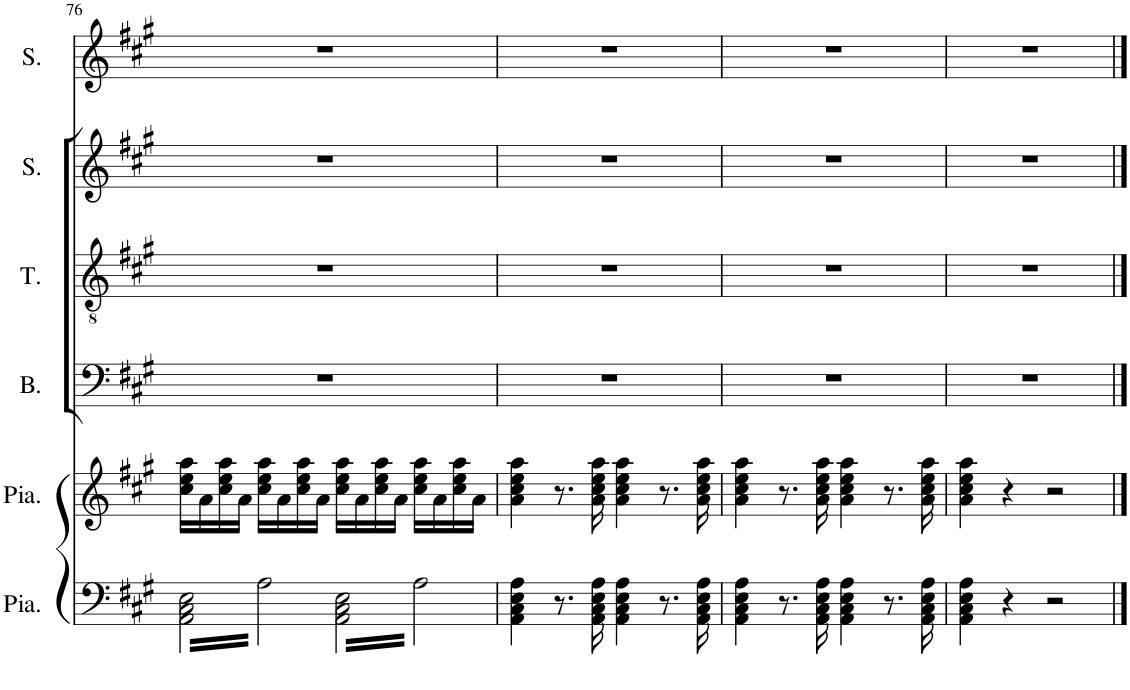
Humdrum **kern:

**kern	**kern	**kern	**kern	**kern	**kern
*part6	*part5	*part4	*part3	*part2	*part1
*staff6	*staff5	*staff4	*staff3	*staff2	*staff1
*I"Piano	*I"Piano	*I"Bass	*I"Ténor	*I"Soprano	*I"Soprano
*I'Pia.	*I'Pia.	*I'B.	*I'T.	*I'S.	*I'S.
!!LO:PB:g=z
*clefF4	*clefG2	*clefF4	*clefGv2	*clefG2	*clefG2
*k[f#c#g#]	*k[f#c#g#]	*k[f#c#g#]	*k[f#c#g#]	*k[f#c#g#]	*k[f#c#g#]
*M2/2	*M2/2	*M2/2	*M2/2	*M2/2	*M2/2
*met(c|)	*met(c|)	*met(c|)	*met(c|)	*met(c|)	*met(c|)
=76	=76	=76	=76	=76	=76
*tremolo	*	*	*	*	*
32AA\ 32C#\ 32E\LLL	16cc#\ 16ee\ 16aa\LL	1r	1r	1r	1r
32A\	.	.	.	.	.
32AA\ 32C#\ 32E\	16a\	.	.	.	.
32A\	.	.	.	.	.
32AA\ 32C#\ 32E\	16cc#\ 16ee\ 16aa\	.	.	.	.
32A\	.	.	.	.	.
32AA\ 32C#\ 32E\	16a\JJ	.	.	.	.
32A\	.	.	.	.	.
32AA\ 32C#\ 32E\	16cc#\ 16ee\ 16aa\LL	.	.	.	.
32A\	.	.	.	.	.
32AA\ 32C#\ 32E\	16a\	.	.	.	.
32A\	.	.	.	.	.
32AA\ 32C#\ 32E\	16cc#\ 16ee\ 16aa\	.	.	.	.
32A\	.	.	.	.	.
32AA\ 32C#\ 32E\	16a\JJ	.	.	.	.
32A\JJJ	.	.	.	.	.
32AA\ 32C#\ 32E\LLL	16cc#\ 16ee\ 16aa\LL	.	.	.	.
32A\	.	.	.	.	.
32AA\ 32C#\ 32E\	16a\	.	.	.	.
32A\	.	.	.	.	.
32AA\ 32C#\ 32E\	16cc#\ 16ee\ 16aa\	.	.	.	.
32A\	.	.	.	.	.
32AA\ 32C#\ 32E\	16a\JJ	.	.	.	.
32A\	.	.	.	.	.
32AA\ 32C#\ 32E\	16cc#\ 16ee\ 16aa\LL	.	.	.	.
32A\	.	.	.	.	.
32AA\ 32C#\ 32E\	16a\	.	.	.	.
32A\	.	.	.	.	.
32AA\ 32C#\ 32E\	16cc#\ 16ee\ 16aa\	.	.	.	.
32A\	.	.	.	.	.
32AA\ 32C#\ 32E\	16a\JJ	.	.	.	.
32A\JJJ	.	.	.	.	.
*Xtremolo	*	*	*	*	*
=77	=77	=77	=77	=77	=77
4AA\ 4C#\ 4E\ 4A\	4a\ 4cc#\ 4ee\ 4aa\	1r	1r	1r	1r
.	.	.	.	.	.
.	.	.	.	.	.
.	.	.	.	.	.
.	.	.	.	.	.
.	.	.	.	.	.
.	.	.	.	.	.
.	.	.	.	.	.
8.r	8.r	.	.	.	.
16AA\ 16C#\ 16E\ 16A\	16a\ 16cc#\ 16ee\ 16aa\	.	.	.	.
4AA\ 4C#\ 4E\ 4A\	4a\ 4cc#\ 4ee\ 4aa\	.	.	.	.
8.r	8.r	.	.	.	.
16AA\ 16C#\ 16E\ 16A\	16a\ 16cc#\ 16ee\ 16aa\	.	.	.	.
=78	=78	=78	=78	=78	=78
4AA\ 4C#\ 4E\ 4A\	4a\ 4cc#\ 4ee\ 4aa\	1r	1r	1r	1r
8.r	8.r	.	.	.	.
16AA\ 16C#\ 16E\ 16A\	16a\ 16cc#\ 16ee\ 16aa\	.	.	.	.
4AA\ 4C#\ 4E\ 4A\	4a\ 4cc#\ 4ee\ 4aa\	.	.	.	.
8.r	8.r	.	.	.	.
16AA\ 16C#\ 16E\ 16A\	16a\ 16cc#\ 16ee\ 16aa\	.	.	.	.
=79	=79	=79	=79	=79	=79
4AA\ 4C#\ 4E\ 4A\	4a\ 4cc#\ 4ee\ 4aa\	1r	1r	1r	1r
4r	4r	.	.	.	.
2r	2r	.	.	.	.
==	==	==	==	==	==
*-	*-	*-	*-	*-	*-
